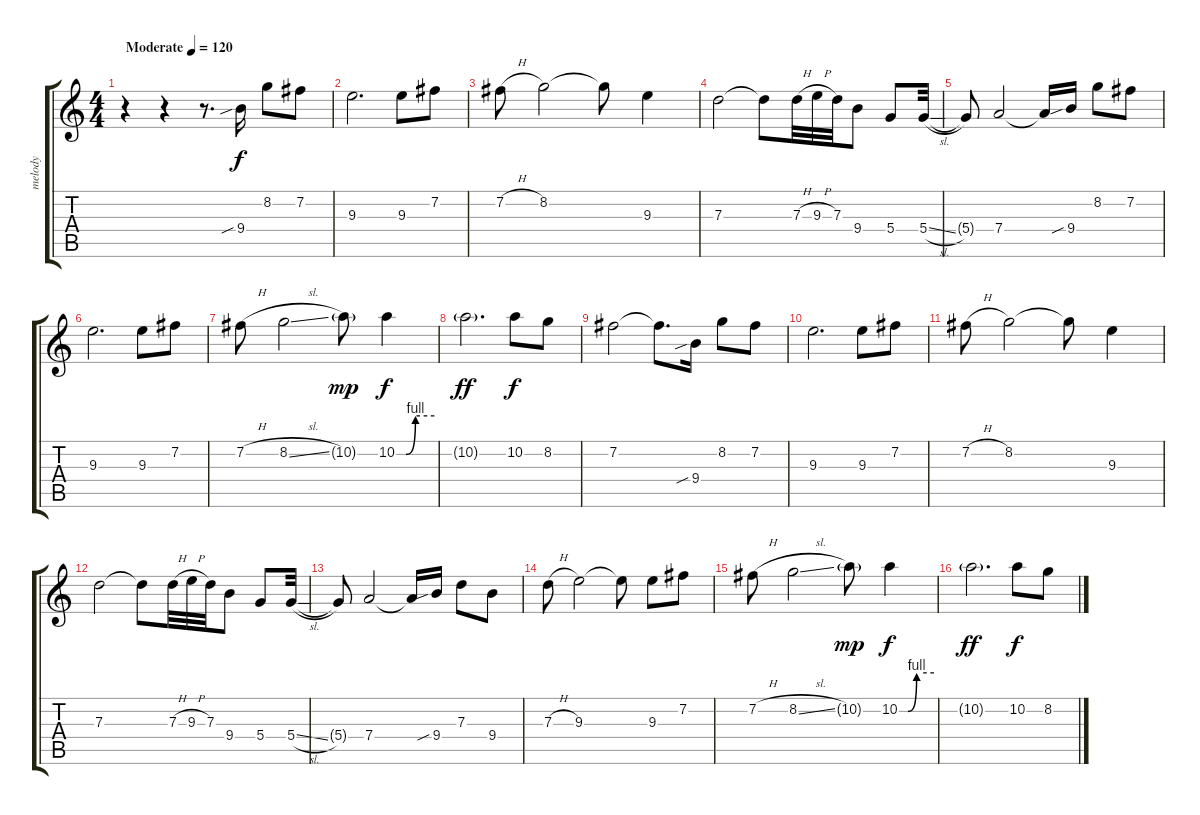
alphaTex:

\track (" melody" " melody") {mute instrument distortionguitar}
\staff {score tabs}
\tuning (E4 B3 G3 D3 A2 E2) {hide}
\ts (4 4)
\tempo (120 "Moderate")
\clef g2
\ks c
r.4{dy f instrument distortionguitar} r.4 r.8{d} 9.4{sib}.16 8.2.8 7.2.8 |
9.3.2{d} 9.3.8 7.2.8 |
7.2{h}.8 8.2.2 8.2{t}.8 9.3.4 |
7.3.2 7.3{t}.8 7.3{h}.32 9.3{h}.32 7.3.32 9.4.8 5.4.8 5.4{sl}.32 |
5.4{t}.8 7.4.2 7.4{t}.16 9.4{sib}.16 8.2.8 7.2.8 |
9.3.2{d} 9.3.8 7.2.8 |
7.2{h}.8 8.2{sl}.2 10.2{g}.8{dy mp} 10.2{be (custom 0 0 15 0 30 4 60 4)}.4{dy f} |
10.2{g}.2{d dy ff} 10.2.8{dy f} 8.2.8 |
7.2.2 7.2{t}.8{d} 9.4{sib}.16 8.2.8 7.2.8 |
9.3.2{d} 9.3.8 7.2.8 |
7.2{h}.8 8.2.2 8.2{t}.8 9.3.4 |
7.3.2 7.3{t}.8 7.3{h}.32 9.3{h}.32 7.3.32 9.4.8 5.4.8 5.4{sl}.32 |
5.4{t}.8 7.4.2 7.4{t}.16 9.4{sib}.16 7.3.8 9.4.8 |
7.3{h}.8 9.3.2 9.3{t}.8 9.3.8 7.2.8 |
7.2{h}.8 8.2{sl}.2 10.2{g}.8{dy mp} 10.2{be (custom 0 0 15 0 30 4 60 4)}.4{dy f} |
10.2{g}.2{d dy ff} 10.2.8{dy f} 8.2.8
